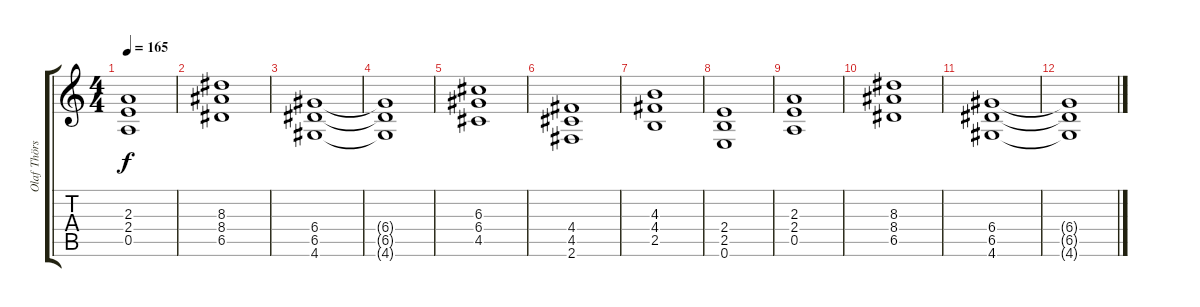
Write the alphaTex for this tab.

\track ("Olaf Thörsen (Guitar)" "Olaf Thörs") {instrument distortionguitar}
\staff {score tabs}
\tuning (E4 B3 G3 D3 A2 E2) {hide}
\ts (4 4)
\tempo 165
\clef g2
\ks c
(2.3 2.4 0.5).1{dy f} |
(8.3 8.4 6.5).1 |
(6.4 6.5 4.6).1{volume 7} |
(6.4{t} 6.5{t} 4.6{t}).1 |
(6.3 6.4 4.5).1 |
(4.4 4.5 2.6).1 |
(4.3 4.4 2.5).1 |
(2.4 2.5 0.6).1{volume 1} |
(2.3 2.4 0.5).1 |
(8.3 8.4 6.5).1 |
(6.4 6.5 4.6).1 |
(6.4{t} 6.5{t} 4.6{t}).1
